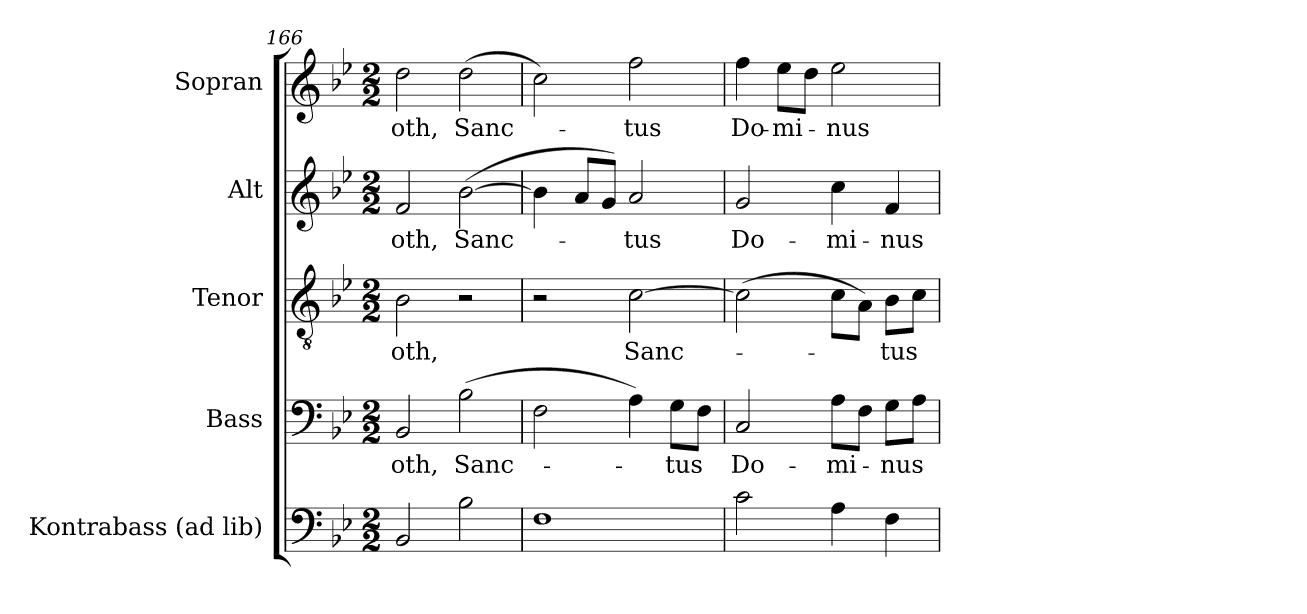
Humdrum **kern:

**kern	**kern	**text	**kern	**text	**kern	**text	**kern	**text
*part5	*part4	*part4	*part3	*part3	*part2	*part2	*part1	*part1
*staff5	*staff4	*staff4	*staff3	*staff3	*staff2	*staff2	*staff1	*staff1
*I"Kontrabass (ad lib)	*I"Bass	*	*I"Tenor	*	*I"Alt	*	*I"Sopran	*
*I'Kb.	*I'B.	*	*I'T.	*	*I'A.	*	*I'S.	*
*clefF4	*clefF4	*	*clefGv2	*	*clefG2	*	*clefG2	*
*ITrd7c12	*	*	*	*	*	*	*	*
*k[b-e-]	*k[b-e-]	*	*k[b-e-]	*	*k[b-e-]	*	*k[b-e-]	*
*B-:	*B-:	*	*B-:	*	*B-:	*	*B-:	*
*M2/2	*M2/2	*	*M2/2	*	*M2/2	*	*M2/2	*
=166	=166	=166	=166	=166	=166	=166	=166	=166
!	!	!LO:LY:b	!	!LO:LY:b	!	!LO:LY:b	!	!LO:LY:b
2BBB-/	2BB-/	-oth,	2B-\	-oth,	2f/	-oth,	2dd\	-oth,
!	!	!LO:LY:b	!	!	!	!LO:LY:b	!	!LO:LY:b
2BB-\	(>2B-\	Sanc-	2r	.	(>[2b-\	Sanc-	(>2dd\	Sanc-
=167	=167	=167	=167	=167	=167	=167	=167	=167
1FF	2F\	.	2r	.	4b-\]	.	2cc\)	.
.	.	.	.	.	8a/L	.	.	.
.	.	.	.	.	8g/J)	.	.	.
!	!	!	!	!LO:LY:b	!	!LO:LY:b	!	!LO:LY:b
.	4A\)	.	[2c\	Sanc-	2a/	-tus	2ff\	-tus
!	!	!LO:LY:b	!	!	!	!	!	!
.	8G\L	-tus	.	.	.	.	.	.
.	8F\J	.	.	.	.	.	.	.
!!LO:LB:g=z
=168	=168	=168	=168	=168	=168	=168	=168	=168
!	!	!LO:LY:b	!	!	!	!LO:LY:b	!	!LO:LY:b
2C\	2C/	Do-	(>2c\]	.	2g/	Do-	4ff\	Do-
!	!	!	!	!	!	!	!	!LO:LY:b
.	.	.	.	.	.	.	8ee-\L	-mi-
.	.	.	.	.	.	.	8dd\J	.
!	!	!LO:LY:b	!	!	!	!LO:LY:b	!	!LO:LY:b
4AA\	8A\L	-mi-	8c\L	.	4cc\	-mi-	2ee-\	-nus
.	8F\J	.	8A\J)	.	.	.	.	.
!	!	!LO:LY:b	!	!LO:LY:b	!	!LO:LY:b	!	!
4FF\	8G\L	-nus	8B-\L	-tus	4f/	-nus	.	.
.	8A\J	.	8c\J	.	.	.	.	.
=	=	=	=	=	=	=	=	=
*-	*-	*-	*-	*-	*-	*-	*-	*-
